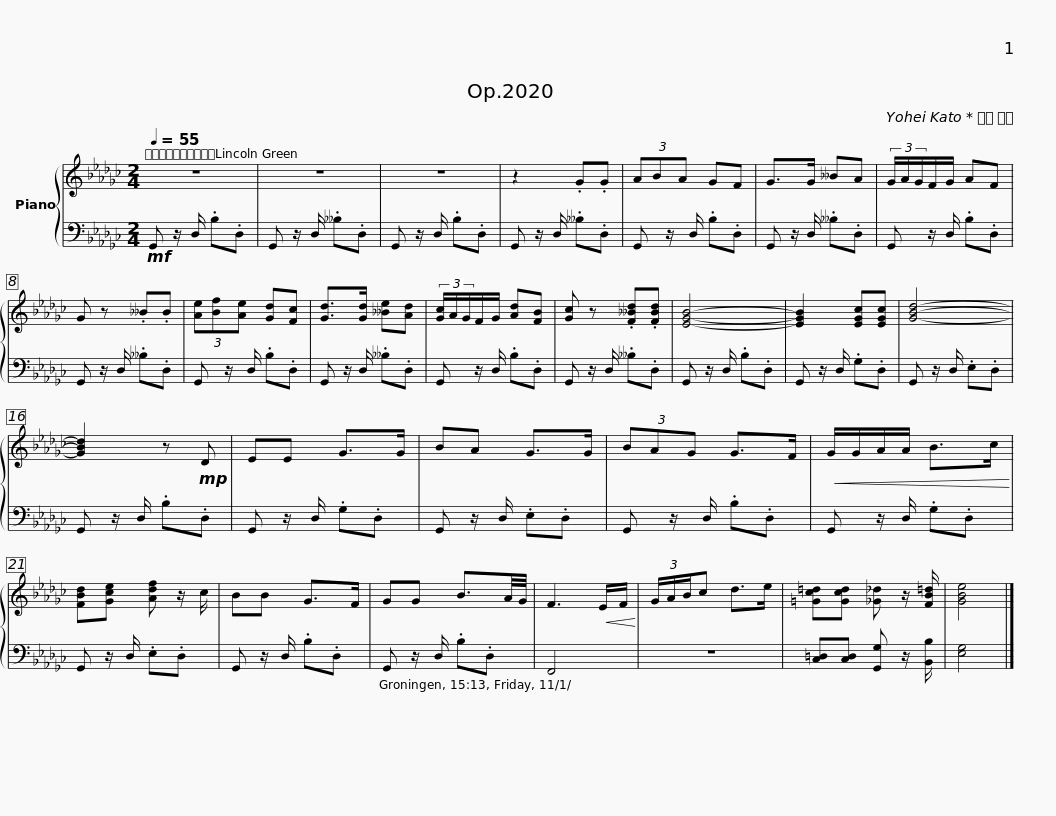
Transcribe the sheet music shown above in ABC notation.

X:1
%%score { 1 | 2 }
L:1/8
Q:1/4=55
M:2/4
I:linebreak $
K:Gb
V:1 treble
V:2 bass
V:1
 z4 | z4 | z4 | z2 .G.G | (3ABA GF | %5
 G>G __BA |$ (3G/A/G/F/G/ AF | G z .__B.B | (3[Ae][Bf][Ae] [Gd][Fc] | [Gd]>[Gd] [__Be][Ad] | %10
 (3[Gc]/A/G/F/G/ [Ad][FB] |$ [Gc] z .[F__Bd].[FBd] | [EGB]4- | [EGB]2 [EGc][EGc] | [GBd]4- | %15
 [GBd]2 z!mp! D | EE G>G |$ BA G>G | (3BAG G>F |!<(! G/G/A/A/ B>c!<)! | %20
 [FBd][Gce] [Adf] z/ c/ | BB G>F |$ GG B3/2A/4G/4 | F3!<(! E/F/!<)! | (3G/A/B/c d>e | %25
 [=Gc=d][Gcd] [_G_d] z/ [FB=d]/ | [GBe]4 |] %27
V:2
!mf! G,, z/ D,/ .B,.D, | G,, z/ D,/ .__B,.D, | G,, z/ D,/ .B,.D, | G,, z/ D,/ .__B,.D, | G,, z/ D,/ .B,.D, | %5
 G,, z/ D,/ .__B,.D, |$ G,, z/ D,/ .B,.D, | G,, z/ D,/ .__B,.D, | G,, z/ D,/ .B,.D, | G,, z/ D,/ .__B,.D, | %10
 G,, z/ D,/ .B,.D, |$ G,, z/ D,/ .__B,.D, | G,, z/ D,/ .B,.D, | G,, z/ D,/ .G,.D, | G,, z/ D,/ .E,.D, | %15
 G,, z/ D,/ .B,.D, | G,, z/ D,/ .G,.D, |$ G,, z/ D,/ .E,.D, | G,, z/ D,/ .B,.D, | G,, z/ D,/ .G,.D, | %20
 G,, z/ D,/ .E,.D, | G,, z/ D,/ .B,.D, |$ G,, z/ D,/ .B,.D, | F,,4 | z4 | %25
 [C,=D,][C,D,] [G,,G,] z/ [B,,B,]/ | [E,G,]4 |] %27
